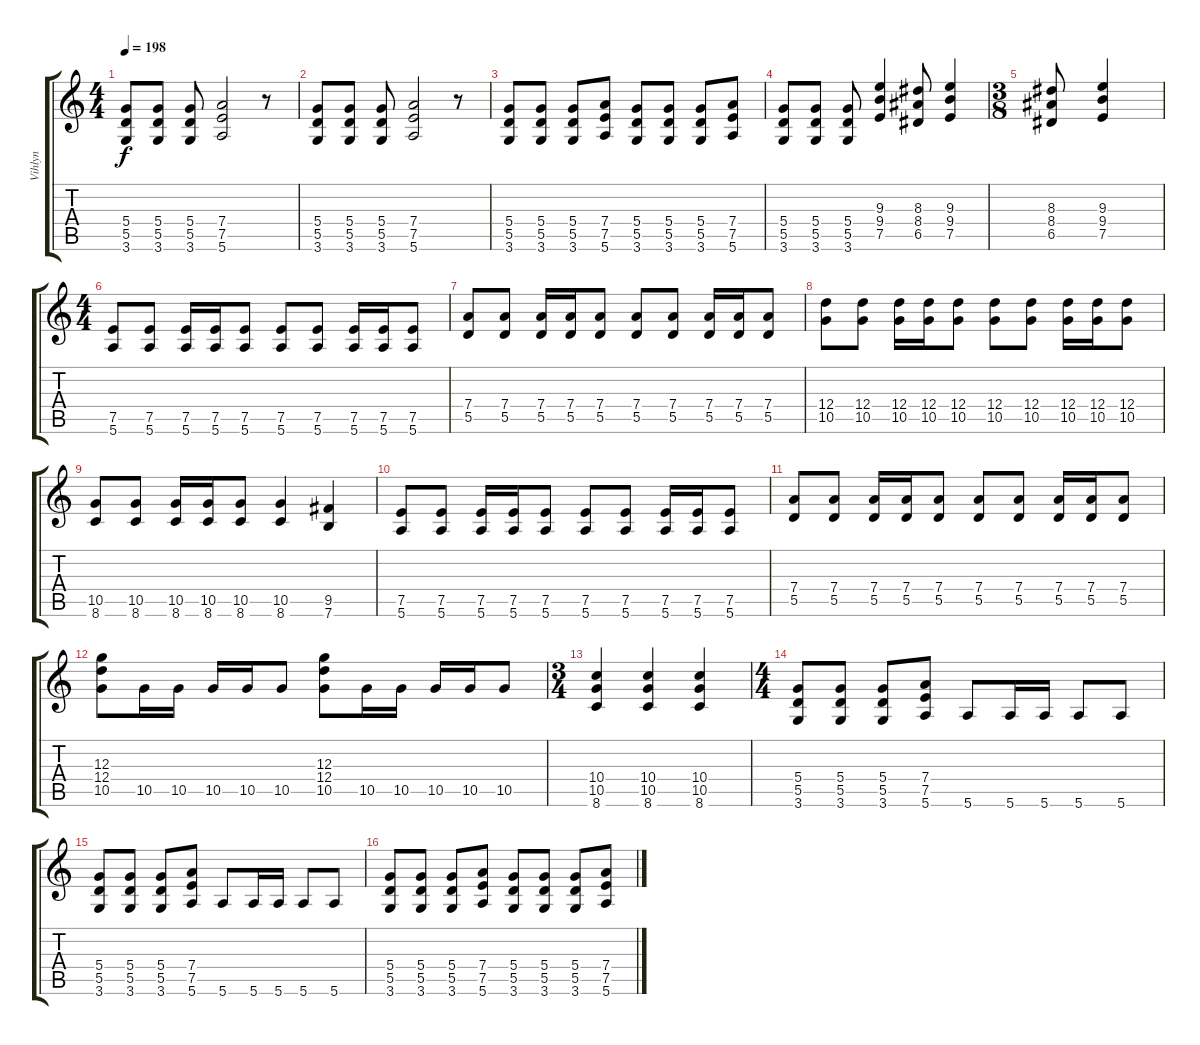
\track ("Vihlyn" "Vihlyn") {instrument distortionguitar}
\staff {score tabs}
\tuning (E4 B3 G3 D3 A2 E2) {hide}
\ts (4 4)
\tempo 198
\clef g2
\ks c
(5.4 5.5 3.6).8{dy f instrument distortionguitar} (5.4 5.5 3.6).8 (5.4 5.5 3.6).8 (7.4 7.5 5.6).2 r.8 |
(5.4 5.5 3.6).8 (5.4 5.5 3.6).8 (5.4 5.5 3.6).8 (7.4 7.5 5.6).2 r.8 |
(5.4 5.5 3.6).8 (5.4 5.5 3.6).8 (5.4 5.5 3.6).8 (7.4 7.5 5.6).8 (5.4 5.5 3.6).8 (5.4 5.5 3.6).8 (5.4 5.5 3.6).8 (7.4 7.5 5.6).8 |
(5.4 5.5 3.6).8 (5.4 5.5 3.6).8 (5.4 5.5 3.6).8 (9.3 9.4 7.5).4 (8.3 8.4 6.5).8 (9.3 9.4 7.5).4 |
\ts (3 8)
(8.3 8.4 6.5).8 (9.3 9.4 7.5).4 |
\ts (4 4)
(7.5 5.6).8 (7.5 5.6).8 (7.5 5.6).16 (7.5 5.6).16 (7.5 5.6).8 (7.5 5.6).8 (7.5 5.6).8 (7.5 5.6).16 (7.5 5.6).16 (7.5 5.6).8 |
(7.4 5.5).8 (7.4 5.5).8 (7.4 5.5).16 (7.4 5.5).16 (7.4 5.5).8 (7.4 5.5).8 (7.4 5.5).8 (7.4 5.5).16 (7.4 5.5).16 (7.4 5.5).8 |
(12.4 10.5).8 (12.4 10.5).8 (12.4 10.5).16 (12.4 10.5).16 (12.4 10.5).8 (12.4 10.5).8 (12.4 10.5).8 (12.4 10.5).16 (12.4 10.5).16 (12.4 10.5).8 |
(10.5 8.6).8 (10.5 8.6).8 (10.5 8.6).16 (10.5 8.6).16 (10.5 8.6).8 (10.5 8.6).4 (9.5 7.6).4 |
(7.5 5.6).8 (7.5 5.6).8 (7.5 5.6).16 (7.5 5.6).16 (7.5 5.6).8 (7.5 5.6).8 (7.5 5.6).8 (7.5 5.6).16 (7.5 5.6).16 (7.5 5.6).8 |
(7.4 5.5).8 (7.4 5.5).8 (7.4 5.5).16 (7.4 5.5).16 (7.4 5.5).8 (7.4 5.5).8 (7.4 5.5).8 (7.4 5.5).16 (7.4 5.5).16 (7.4 5.5).8 |
(12.3 12.4 10.5).8 10.5.16 10.5.16 10.5.16 10.5.16 10.5.8 (12.3 12.4 10.5).8 10.5.16 10.5.16 10.5.16 10.5.16 10.5.8 |
\ts (3 4)
(10.4 10.5 8.6).4 (10.4 10.5 8.6).4 (10.4 10.5 8.6).4 |
\ts (4 4)
(5.4 5.5 3.6).8 (5.4 5.5 3.6).8 (5.4 5.5 3.6).8 (7.4 7.5 5.6).8 5.6.8 5.6.16 5.6.16 5.6.8 5.6.8 |
(5.4 5.5 3.6).8 (5.4 5.5 3.6).8 (5.4 5.5 3.6).8 (7.4 7.5 5.6).8 5.6.8 5.6.16 5.6.16 5.6.8 5.6.8 |
(5.4 5.5 3.6).8 (5.4 5.5 3.6).8 (5.4 5.5 3.6).8 (7.4 7.5 5.6).8 (5.4 5.5 3.6).8 (5.4 5.5 3.6).8 (5.4 5.5 3.6).8 (7.4 7.5 5.6).8
